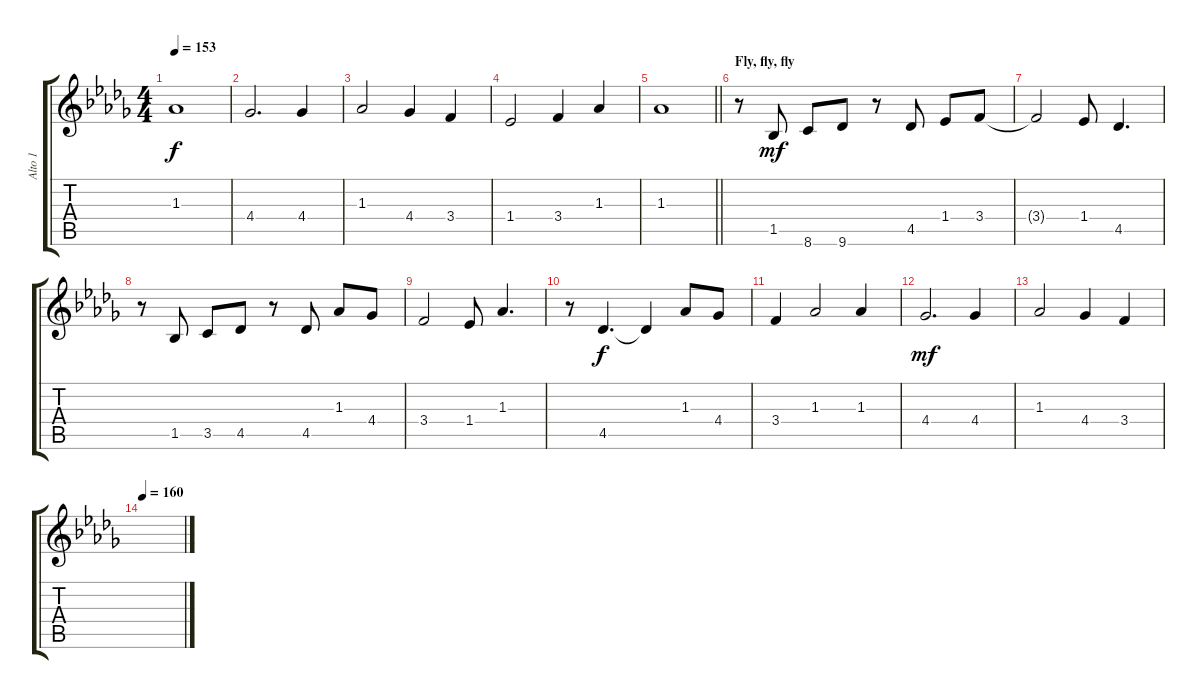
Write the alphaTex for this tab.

\track ("Alto 1" "Alto 1") {instrument choiraahs}
\staff {score tabs}
\tuning (E5 B4 G4 D4 A3 E3) {hide}
\ts (4 4)
\tempo 153
\clef g2
\ks bbminor
1.3.1{dy f} |
4.4.2{d} 4.4.4 |
1.3.2 4.4.4 3.4.4 |
1.4.2 3.4.4 1.3.4 |
\barLineRight lightlight
1.3.1 |
\section ("" "Fly, fly, fly")
r.8 1.5.8{dy mf} 8.6.8 9.6.8 r.8 4.5.8 1.4.8 3.4.8 |
3.4{t}.2 1.4.8 4.5.4{d} |
r.8 1.5.8 3.5.8 4.5.8 r.8 4.5.8 1.3.8 4.4.8 |
3.4.2 1.4.8 1.3.4{d} |
r.8 4.5.4{d dy f} 4.5{t}.4 1.3.8 4.4.8 |
3.4.4 1.3.2 1.3.4 |
4.4.2{d dy mf} 4.4.4 |
1.3.2 4.4.4 3.4.4 |
\tempo 160
